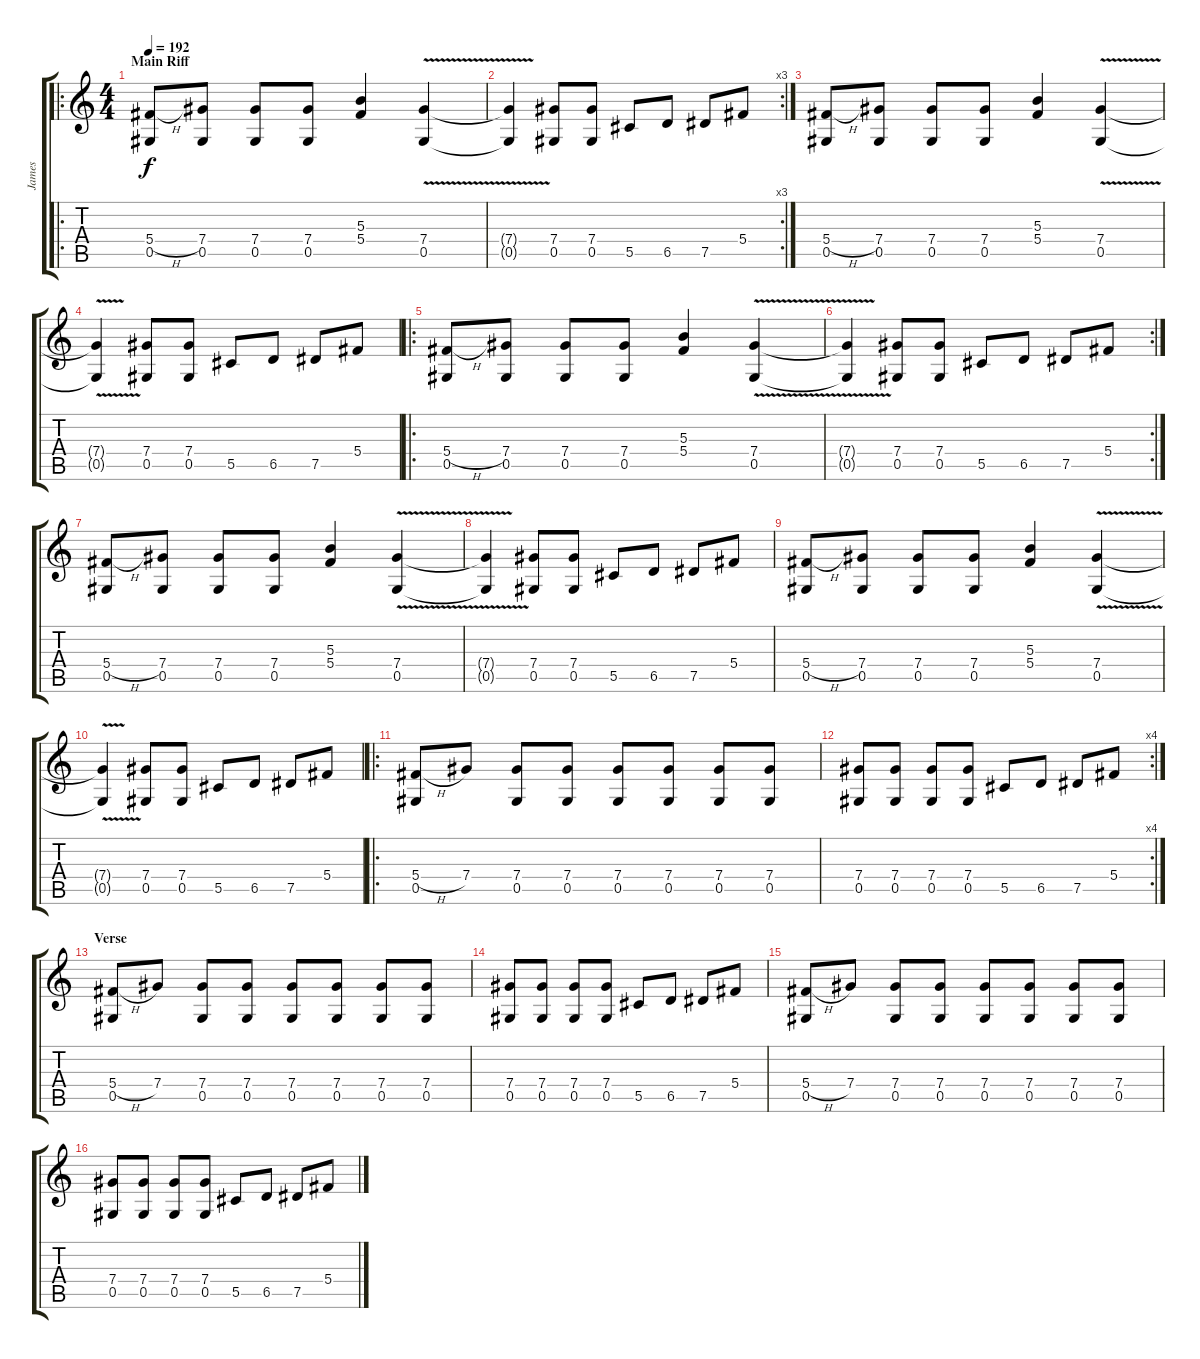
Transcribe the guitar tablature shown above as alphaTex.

\track ("James" "James") {instrument distortionguitar}
\staff {score tabs}
\tuning (Eb4 Bb3 Gb3 Db3 Ab2 Eb2) {hide}
\ro
\ts (4 4)
\section ("" "Main Riff")
\tempo 192
\clef g2
\ks c
(5.4{h} 0.5).8{dy f instrument distortionguitar} (7.4 0.5).8 (7.4 0.5).8 (7.4 0.5).8 (5.3 5.4).4 (7.4{v} 0.5{v}).4 |
\rc 3
(7.4{t} 0.5{t}).4 (7.4 0.5).8 (7.4 0.5).8 5.5.8 6.5.8 7.5.8 5.4.8 |
(5.4{h} 0.5).8 (7.4 0.5).8 (7.4 0.5).8 (7.4 0.5).8 (5.3 5.4).4 (7.4{v} 0.5{v}).4 |
(7.4{t} 0.5{t}).4 (7.4 0.5).8 (7.4 0.5).8 5.5.8 6.5.8 7.5.8 5.4.8 |
\ro
(5.4{h} 0.5).8 (7.4 0.5).8 (7.4 0.5).8 (7.4 0.5).8 (5.3 5.4).4 (7.4{v} 0.5{v}).4 |
\rc 2
(7.4{t} 0.5{t}).4 (7.4 0.5).8 (7.4 0.5).8 5.5.8 6.5.8 7.5.8 5.4.8 |
\section ("" "")
(5.4{h} 0.5).8 (7.4 0.5).8 (7.4 0.5).8 (7.4 0.5).8 (5.3 5.4).4 (7.4{v} 0.5{v}).4 |
(7.4{t} 0.5{t}).4 (7.4 0.5).8 (7.4 0.5).8 5.5.8 6.5.8 7.5.8 5.4.8 |
(5.4{h} 0.5).8 (7.4 0.5).8 (7.4 0.5).8 (7.4 0.5).8 (5.3 5.4).4 (7.4{v} 0.5{v}).4 |
(7.4{t} 0.5{t}).4 (7.4 0.5).8 (7.4 0.5).8 5.5.8 6.5.8 7.5.8 5.4.8 |
\ro
(5.4{h} 0.5).8 7.4.8 (7.4 0.5).8 (7.4 0.5).8 (7.4 0.5).8 (7.4 0.5).8 (7.4 0.5).8 (7.4 0.5).8 |
\rc 4
(7.4 0.5).8 (7.4 0.5).8 (7.4 0.5).8 (7.4 0.5).8 5.5.8 6.5.8 7.5.8 5.4.8 |
\section ("" "Verse ")
(5.4{h} 0.5).8 7.4.8 (7.4 0.5).8 (7.4 0.5).8 (7.4 0.5).8 (7.4 0.5).8 (7.4 0.5).8 (7.4 0.5).8 |
(7.4 0.5).8 (7.4 0.5).8 (7.4 0.5).8 (7.4 0.5).8 5.5.8 6.5.8 7.5.8 5.4.8 |
(5.4{h} 0.5).8 7.4.8 (7.4 0.5).8 (7.4 0.5).8 (7.4 0.5).8 (7.4 0.5).8 (7.4 0.5).8 (7.4 0.5).8 |
(7.4 0.5).8 (7.4 0.5).8 (7.4 0.5).8 (7.4 0.5).8 5.5.8 6.5.8 7.5.8 5.4.8
